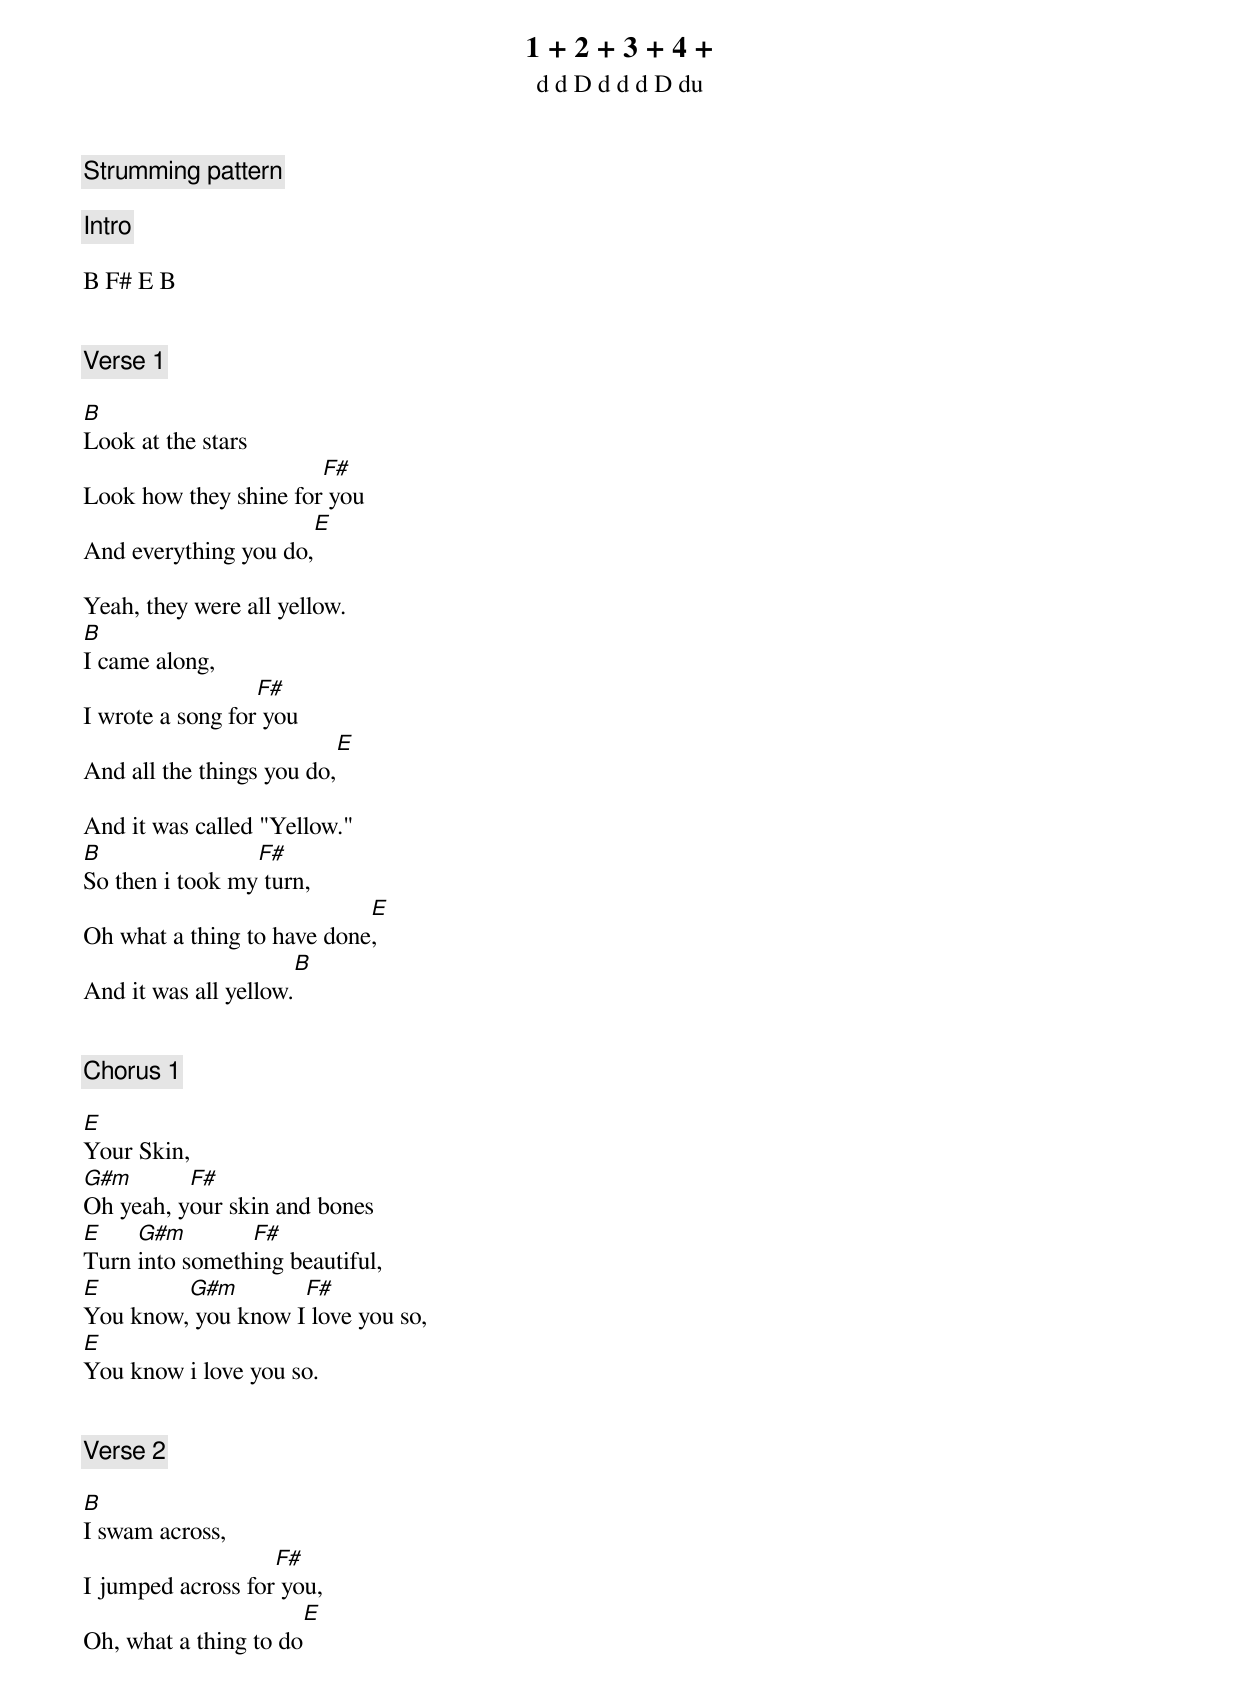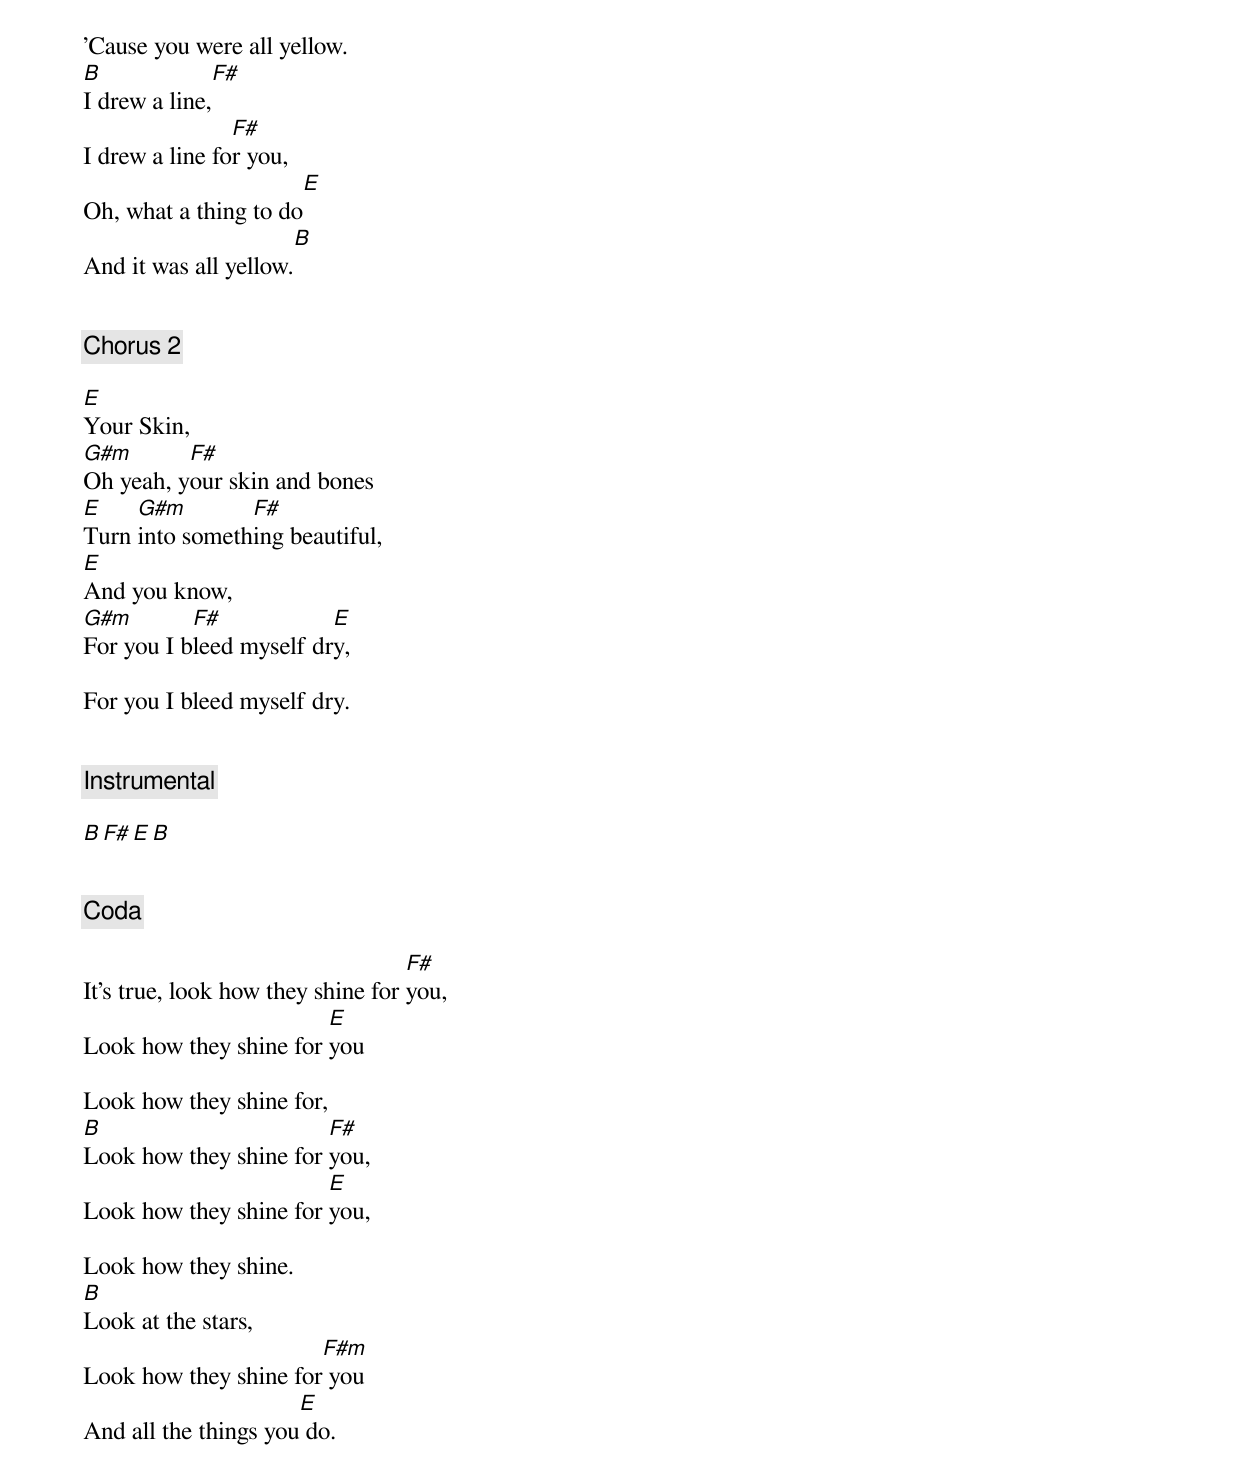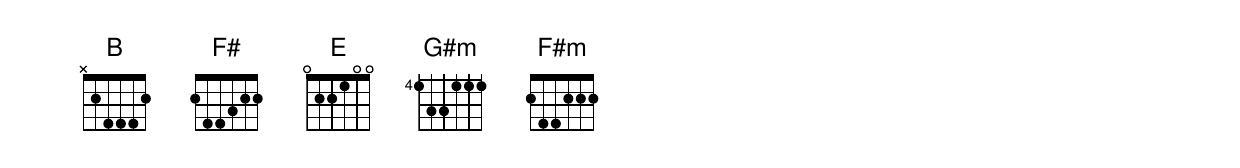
[Strumming pattern]
1 + 2 + 3 + 4 +
d d D d d d D du

[Intro]

B F# E B


[Verse 1]

B
Look at the stars
                       F#
Look how they shine for you
                       E
And everything you do,

Yeah, they were all yellow.
B
I came along,
                  F#
I wrote a song for you
                          E
And all the things you do,

And it was called "Yellow."
B                F#
So then i took my turn,
                            E
Oh what a thing to have done,
                       B
And it was all yellow.


[Chorus 1]

E
Your Skin,
G#m       F#
Oh yeah, your skin and bones
E    G#m        F#
Turn into something beautiful,
E        G#m        F#
You know, you know I love you so,
E
You know i love you so.


[Verse 2]

B
I swam across,
                   F#
I jumped across for you,
                      E
Oh, what a thing to do

'Cause you were all yellow.
B                F#
I drew a line,
                F#
I drew a line for you,
                      E
Oh, what a thing to do
                      B
And it was all yellow.


[Chorus 2]

E
Your Skin,
G#m       F#
Oh yeah, your skin and bones
E    G#m        F#
Turn into something beautiful,
E
And you know,
G#m        F#            E
For you I bleed myself dry,

For you I bleed myself dry.


[Instrumental]

B   F#   E   B


[Coda]

                                   F#
It's true, look how they shine for you,
                        E
Look how they shine for you

Look how they shine for,
B                       F#
Look how they shine for you,
                        E
Look how they shine for you,

Look how they shine.
B
Look at the stars,
                       F#m
Look how they shine for you
                      E
And all the things you do.
